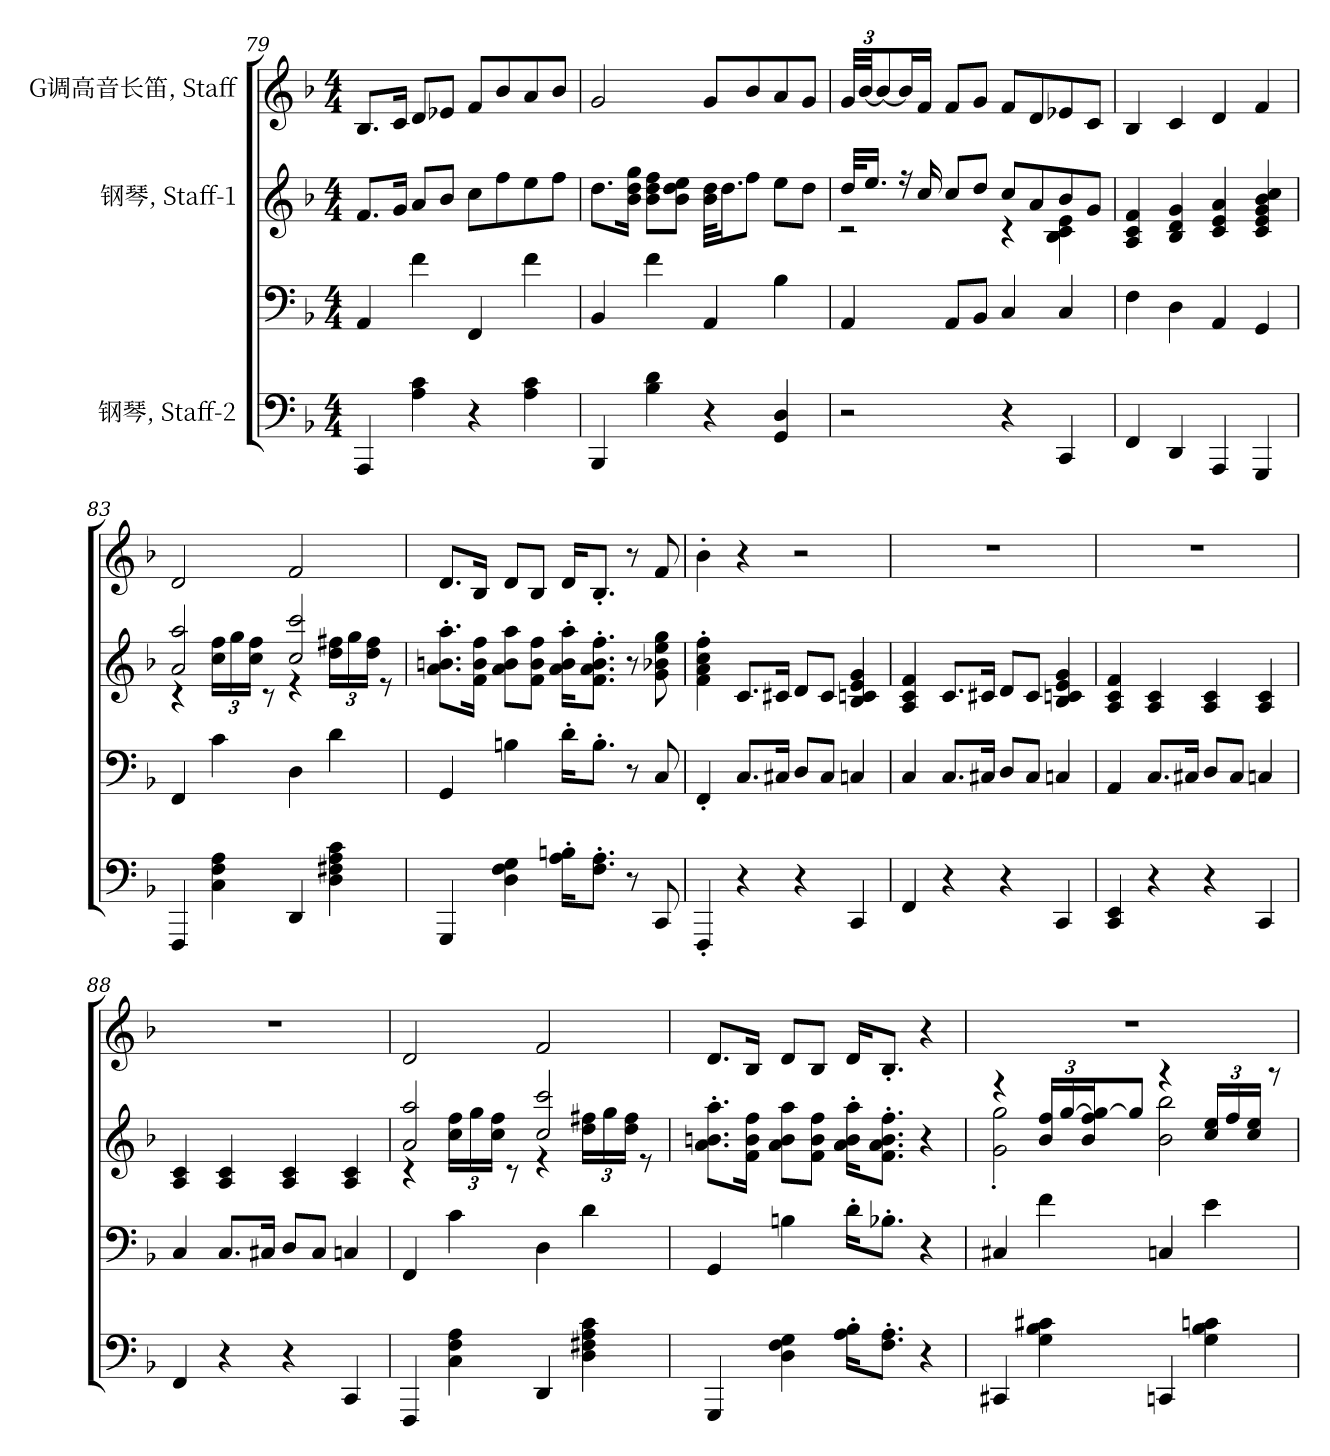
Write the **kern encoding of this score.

**kern	**kern	**kern	**kern
*part3	*part3	*part2	*part1
*staff4	*staff3	*staff2	*staff1
*I"钢琴, Staff-2	*	*I"钢琴, Staff-1	*I"G调高音长笛, Staff
*clefF4	*clefF4	*clefG2	*clefG2
*	*	*	*ITrd-4c-7
*k[b-]	*k[b-]	*k[b-]	*k[]
*M4/4	*M4/4	*M4/4	*M4/4
=79	=79	=79	=79
4AAA/	4AA/	8.f/L	8.f/L
.	.	16g/Jk	16g/Jk
4A\ 4c\	4f\	8a/L	8a/L
.	.	8b-/J	8b-X/J
4r	4FF/	8cc\L	8cc/L
.	.	8ff\	8ff/
4A\ 4c\	4f\	8ee\	8ee/
.	.	8ff\J	8ff/J
=80	=80	=80	=80
4BBB-/	4BB-/	8.dd\L	2dd/
.	.	16b-\ 16dd\ 16gg\Jk	.
4B-\ 4d\	4f\	8b-\ 8dd\ 8ff\L	.
.	.	8b-\ 8dd\ 8ee\J	.
4r	4AA/	32b-\ 32dd\KLL	8dd/L
.	.	16.dd\J	.
.	.	8ff\J	8ff/
4GG/ 4D/	4B-\	8ee\L	8ee/
.	.	8dd\J	8dd/J
!!LO:LB:g=z
=81	=81	=81	=81
*	*	*^	*
*	*	*	*	*Xbrackettup
2r	4AA/	32dd/KLL	2r	48dd/LLL
.	.	.	.	[48ff/JJ
.	.	16.ee/JJ	.	.
.	.	.	.	12ff/_
.	.	16r	.	16ff/L]
.	.	16cc/	.	16cc/JJ
.	8AA/L	8cc/L	.	8cc/L
.	8BB-/J	8dd/J	.	8dd/J
4r	4C/	8cc/L	4r	8cc/L
.	.	8a/	.	8a/
4CC/	4C/	8b-/	4B-\ 4c\ 4e\	8b-X/
.	.	8g/J	.	8g/J
*	*	*v	*v	*
=82	=82	=82	=82
4FF/	4F\	4A/ 4c/ 4f/	4f/
4DD/	4D\	4B-/ 4d/ 4g/	4g/
4AAA/	4AA/	4c/ 4e/ 4a/	4a/
4GGG/	4GG/	4c/ 4e/ 4g/ 4b-/ 4cc/	4cc/
=83	=83	=83	=83
*	*	*^	*
4FFF/	4FF/	2a/ 2aa/	4r	2a/
*	*	*	*Xbrackettup	*
4C\ 4F\ 4A\	4c\	.	24cc\ 24ff\LL	.
.	.	.	24gg\	.
.	.	.	24cc\ 24ff\JJ	.
.	.	.	8r	.
4DD/	4D\	2cc/ 2ccc/	4r	2cc/
4D\ 4F#X\ 4A\ 4c\	4d\	.	24dd\ 24ff#X\LL	.
.	.	.	24gg\	.
.	.	.	24dd\ 24ff#\JJ	.
.	.	.	8r	.
*	*	*v	*v	*
!!LO:LB:g=z
=84	=84	=84	=84
4GGG/	4GG/	8.a\' 8.bn\' 8.aa\'L	8.a/L
.	.	16f\ 16b\ 16ff\Jk	16f/Jk
4D\ 4F\ 4G\	4Bn\	8a\ 8b\ 8aa\L	8a/L
.	.	8f\ 8b\ 8ff\J	8f/J
16A\' 16Bn\'KL	16d'\KL	16a\' 16b\' 16aa\'KL	16a/KL
8.F\' 8.A\'J	8.B'\J	8.f\' 8.a\' 8.b\' 8.ff\'J	8.f'/J
8r	8r	8r	8r
8CC/	8C/	8g\ 8b-X\ 8ee\ 8gg\	8cc/
=85	=85	=85	=85
4FFF'/	4FF'/	4f\' 4a\' 4cc\' 4ff\'	4ff'\
4r	8.C/L	8.c/L	4r
.	16C#X/Jk	16c#X/Jk	.
4r	8D/L	8d/L	2r
.	8C#/J	8c#/J	.
4CC/	4Cn/	4B-/ 4cn/ 4e/ 4g/	.
=86	=86	=86	=86
4FF/	4C/	4A/ 4c/ 4f/	1r
4r	8.C/L	8.c/L	.
.	16C#X/Jk	16c#X/Jk	.
4r	8D/L	8d/L	.
.	8C#/J	8c#/J	.
4CC/	4Cn/	4B-/ 4cn/ 4e/ 4g/	.
=87	=87	=87	=87
4CC/ 4EE/	4AA/	4A/ 4c/ 4f/	1r
4r	8.C/L	4A/ 4c/	.
.	16C#X/Jk	.	.
4r	8D/L	4A/ 4c/	.
.	8C#/J	.	.
4CC/	4Cn/	4A/ 4c/	.
!!LO:PB:g=z
=88	=88	=88	=88
4FF/	4C/	4A/ 4c/	1r
4r	8.C/L	4A/ 4c/	.
.	16C#X/Jk	.	.
4r	8D/L	4A/ 4c/	.
.	8C#/J	.	.
4CC/	4Cn/	4A/ 4c/	.
=89	=89	=89	=89
*	*	*^	*
4FFF/	4FF/	2a/ 2aa/	4r	2a/
4C\ 4F\ 4A\	4c\	.	24cc\ 24ff\LL	.
.	.	.	24gg\	.
.	.	.	24cc\ 24ff\JJ	.
.	.	.	8r	.
4DD/	4D\	2cc/ 2ccc/	4r	2cc/
4D\ 4F#X\ 4A\ 4c\	4d\	.	24dd\ 24ff#X\LL	.
.	.	.	24gg\	.
.	.	.	24dd\ 24ff#\JJ	.
.	.	.	8r	.
*	*	*v	*v	*
=90	=90	=90	=90
4GGG/	4GG/	8.a\' 8.bn\' 8.aa\'L	8.a/L
.	.	16f\ 16b\ 16ff\Jk	16f/Jk
4D\ 4F\ 4G\	4Bn\	8a\ 8b\ 8aa\L	8a/L
.	.	8f\ 8b\ 8ff\J	8f/J
16A\' 16B-\'KL	16d'\KL	16a\' 16b\' 16aa\'KL	16a/KL
8.F\' 8.A\'J	8.B-X'\J	8.f\' 8.a\' 8.b\' 8.ff\'J	8.f'/J
4r	4r	4r	4r
!!LO:LB:g=z
=91	=91	=91	=91
*	*	*^	*
4CC#X/	4C#X/	4r	2g\' 2gg\'	1r
4G\ 4B-\ 4c#X\	4f\	24b-/ 24ff/LL	.	.
.	.	[24gg/	.	.
.	.	24b-/ 24ff/ 24gg/_J	.	.
.	.	8gg/J]	.	.
4CCn/	4Cn/	4r	2b-\ 2bb-\	.
4G\ 4B-\ 4cn\	4e\	24cc/ 24ee/LL	.	.
.	.	24ff/	.	.
.	.	24cc/ 24ee/JJ	.	.
.	.	8r	.	.
*	*	*v	*v	*
=	=	=	=
*-	*-	*-	*-
